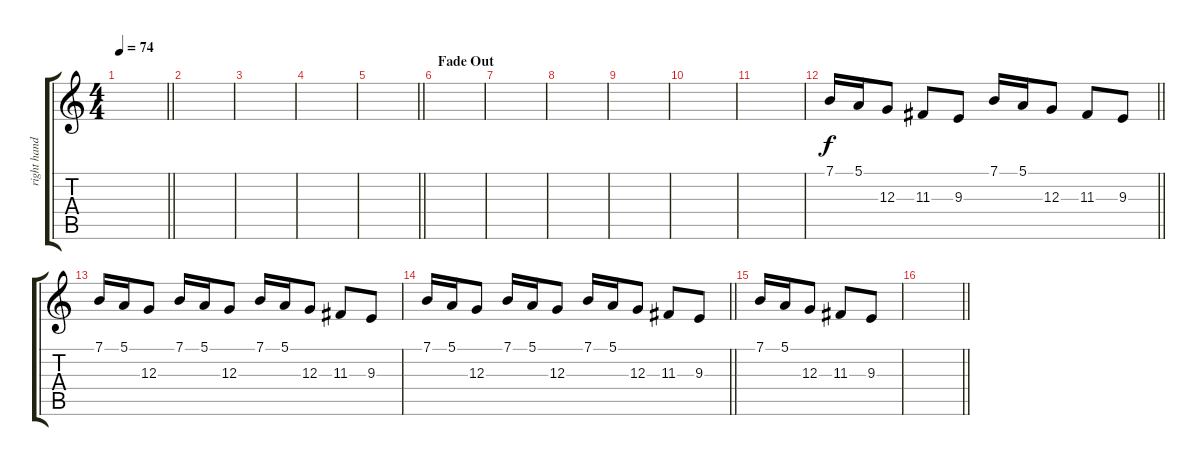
\track ("right hand" "right hand") {instrument acousticgrandpiano}
\staff {score tabs}
\tuning (E4 B3 G3 D3 A2 E2) {hide}
\ts (4 4)
\tempo 74
\clef g2
\barLineRight lightlight
\ks c
|
|
|
|
\barLineRight lightlight
|
\section ("" "Fade Out")
|
|
|
|
|
|
\barLineRight lightlight
7.1.16 5.1.16 12.3.8 11.3.8 9.3.8 7.1.16 5.1.16 12.3.8 11.3.8 9.3.8 |
7.1.16 5.1.16 12.3.8 7.1.16 5.1.16 12.3.8 7.1.16 5.1.16 12.3.8 11.3.8 9.3.8 |
\barLineRight lightlight
7.1.16 5.1.16 12.3.8 7.1.16 5.1.16 12.3.8 7.1.16 5.1.16 12.3.8 11.3.8 9.3.8 |
7.1.16 5.1.16 12.3.8 11.3.8 9.3.8 |
\barLineRight lightlight
